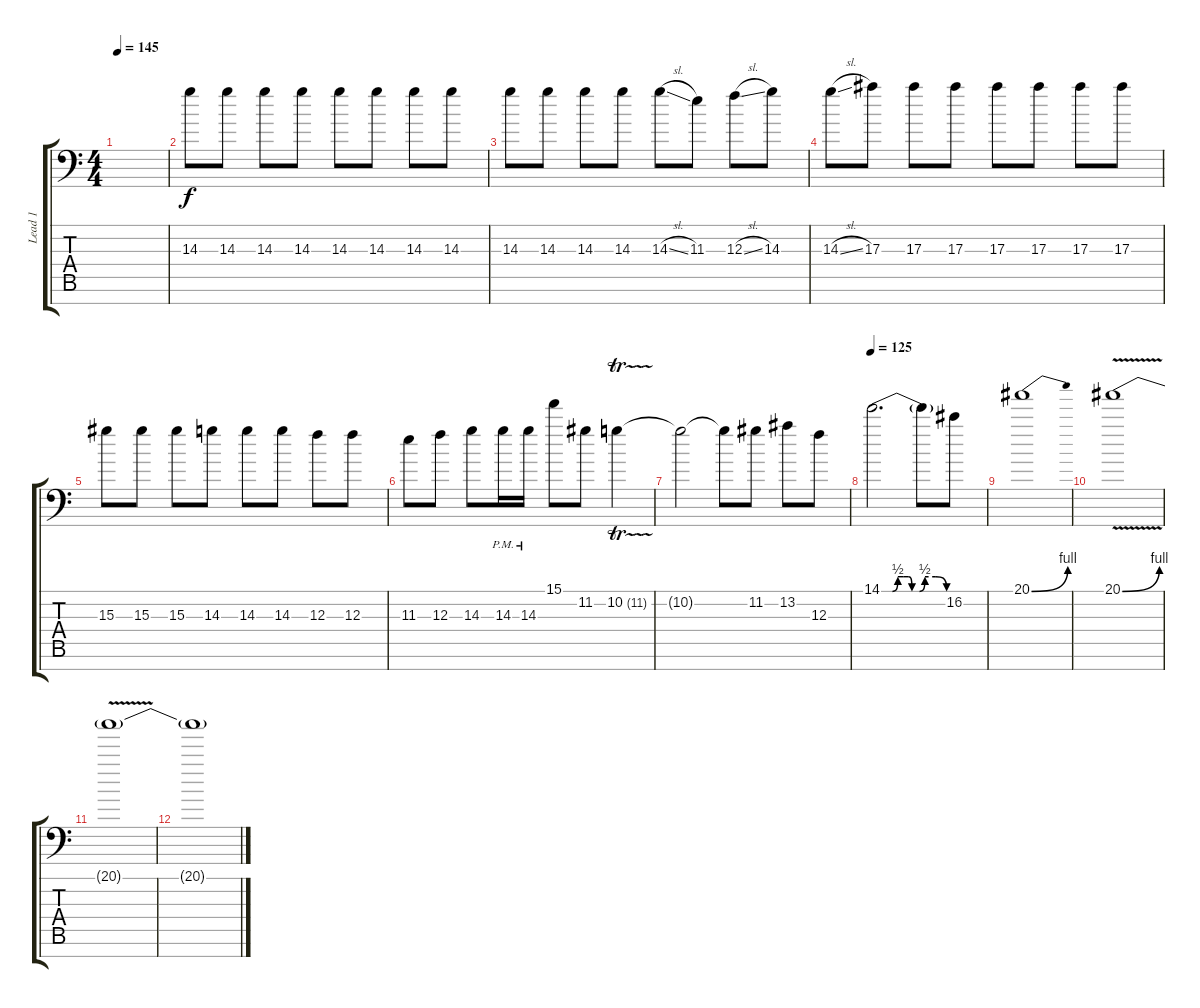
\track ("Lead 1" "Lead 1") {instrument distortionguitar}
\staff {score tabs}
\tuning (D4 A3 F3 C3 G2 C2 G1) {hide}
\ts (4 4)
\tempo 145
\clef f4
\ks c
|
14.3.8 14.3.8 14.3.8 14.3.8 14.3.8 14.3.8 14.3.8 14.3.8 |
14.3.8 14.3.8 14.3.8 14.3.8 14.3{sl}.8 11.3.8 12.3{sl}.8 14.3.8 |
14.3{sl}.8 17.3.8 17.3.8 17.3.8 17.3.8 17.3.8 17.3.8 17.3.8 |
15.3.8 15.3.8 15.3.8 14.3.8 14.3.8 14.3.8 12.3.8 12.3.8 |
11.3.8 12.3.8 14.3.8 14.3{pm}.16 14.3{pm}.16 15.1.8 11.2.8 10.2{tr (11 16)}.4 |
10.2{t}.2 10.2{t}.8 11.2.8 13.2.8 12.3.8 |
\tempo 125
14.1{be (custom 0 0 10 0 15 2 20 2 25 2 28 0 30 0 35 0 40 2 50 2 60 0)}.2{d} 14.1{t}.8 16.2.8 |
20.1{be (bend 0 0 60 4)}.1 |
20.1{be (bend 0 0 60 4) v}.1{volume 5} |
20.1{t}.1 |
20.1{t}.1
